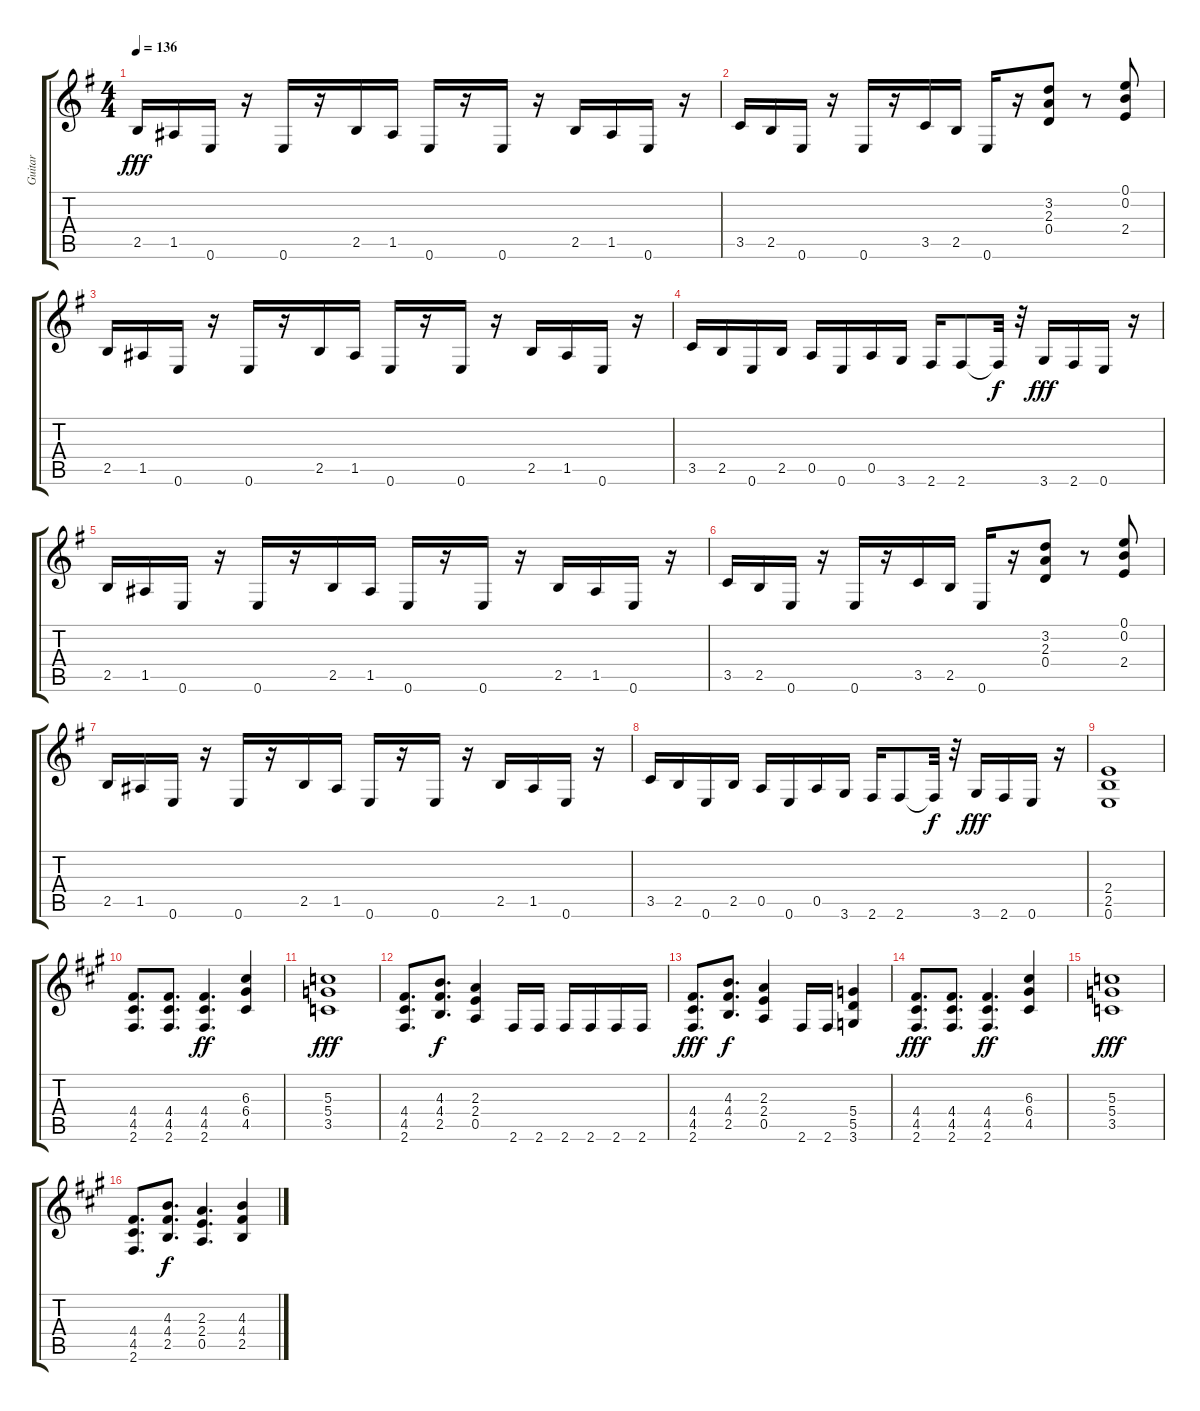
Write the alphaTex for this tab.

\track ("Guitar" "Guitar") {instrument distortionguitar}
\staff {score tabs}
\tuning (E4 B3 G3 D3 A2 E2) {hide}
\ts (4 4)
\tempo 136
\clef g2
\ks eminor
2.5.16{dy fff} 1.5.16 0.6.16 r.16 0.6.16 r.16 2.5.16 1.5.16 0.6.16 r.16 0.6.16 r.16 2.5.16 1.5.16 0.6.16 r.16 |
3.5.16 2.5.16 0.6.16 r.16 0.6.16 r.16 3.5.16 2.5.16 0.6.16 r.16 (3.2 2.3 0.4).8 r.8 (0.1 0.2 2.4).8 |
2.5.16 1.5.16 0.6.16 r.16 0.6.16 r.16 2.5.16 1.5.16 0.6.16 r.16 0.6.16 r.16 2.5.16 1.5.16 0.6.16 r.16 |
3.5.16 2.5.16 0.6.16 2.5.16 0.5.16 0.6.16 0.5.16 3.6.16 2.6.16 2.6.8 2.6{t}.32{dy f} r.32 3.6.16{dy fff} 2.6.16 0.6.16 r.16 |
2.5.16 1.5.16 0.6.16 r.16 0.6.16 r.16 2.5.16 1.5.16 0.6.16 r.16 0.6.16 r.16 2.5.16 1.5.16 0.6.16 r.16 |
3.5.16 2.5.16 0.6.16 r.16 0.6.16 r.16 3.5.16 2.5.16 0.6.16 r.16 (3.2 2.3 0.4).8 r.8 (0.1 0.2 2.4).8 |
2.5.16 1.5.16 0.6.16 r.16 0.6.16 r.16 2.5.16 1.5.16 0.6.16 r.16 0.6.16 r.16 2.5.16 1.5.16 0.6.16 r.16 |
3.5.16 2.5.16 0.6.16 2.5.16 0.5.16 0.6.16 0.5.16 3.6.16 2.6.16 2.6.8 2.6{t}.32{dy f} r.32 3.6.16{dy fff} 2.6.16 0.6.16 r.16 |
(2.4 2.5 0.6).1 |
\ks f#minor
(4.4 4.5 2.6).8{d} (4.4 4.5 2.6).8{d} (4.4 4.5 2.6).4{d dy ff} (6.3 6.4 4.5).4 |
(5.3 5.4 3.5).1{dy fff} |
(4.4 4.5 2.6).8{d} (4.3 4.4 2.5).8{d dy f} (2.3 2.4 0.5).4 2.6.16 2.6.16 2.6.16 2.6.16 2.6.16 2.6.16 |
(4.4 4.5 2.6).8{d dy fff} (4.3 4.4 2.5).8{d dy f} (2.3 2.4 0.5).4 2.6.16 2.6.16 (5.4 5.5 3.6).4 |
(4.4 4.5 2.6).8{d dy fff} (4.4 4.5 2.6).8{d} (4.4 4.5 2.6).4{d dy ff} (6.3 6.4 4.5).4 |
(5.3 5.4 3.5).1{dy fff} |
(4.4 4.5 2.6).8{d} (4.3 4.4 2.5).8{d dy f} (2.3 2.4 0.5).4{d} (4.3 4.4 2.5).4
